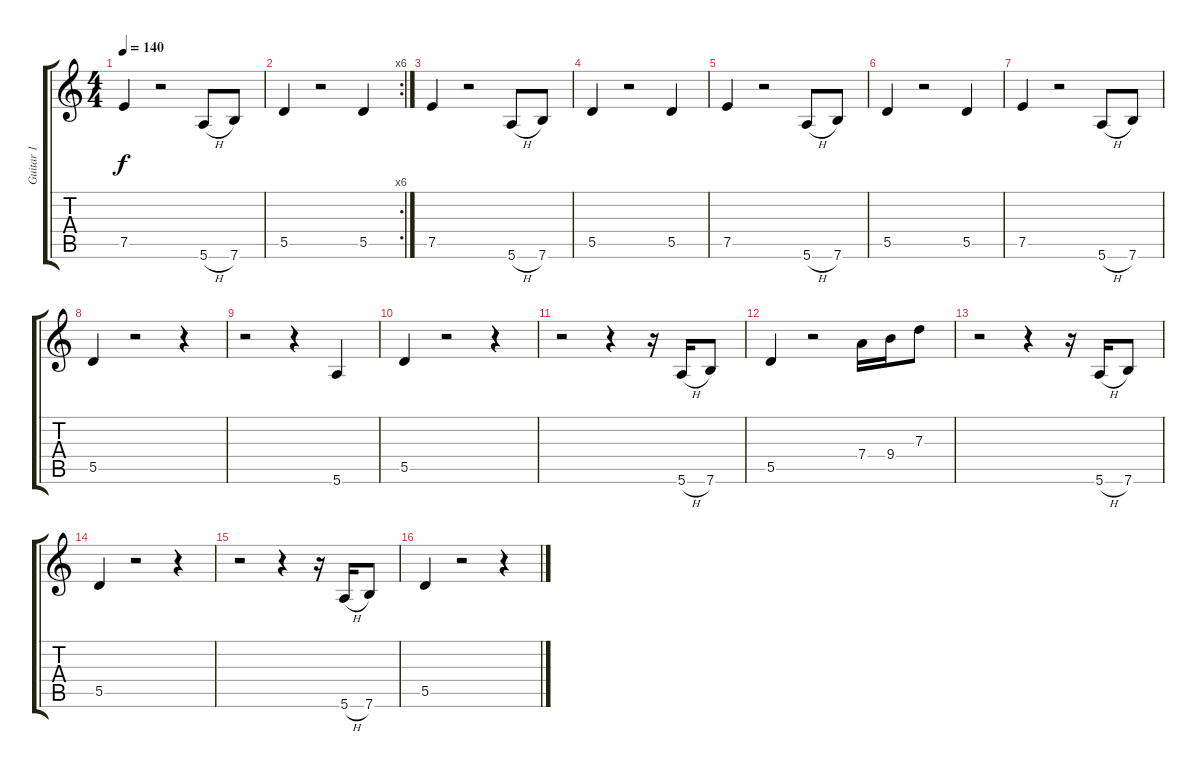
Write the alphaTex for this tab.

\track ("Guitar 1" "Guitar 1") {instrument electricguitarclean}
\staff {score tabs}
\tuning (E4 B3 G3 D3 A2 E2) {hide}
\ts (4 4)
\tempo 140
\clef g2
\ks c
7.5.4{dy f} r.2 5.6{h}.8 7.6.8 |
\rc 6
5.5.4 r.2 5.5.4 |
7.5.4 r.2 5.6{h}.8 7.6.8 |
5.5.4 r.2 5.5.4 |
7.5.4 r.2 5.6{h}.8 7.6.8 |
5.5.4 r.2 5.5.4 |
7.5.4 r.2 5.6{h}.8 7.6.8 |
5.5.4 r.2 r.4 |
r.2 r.4 5.6.4 |
5.5.4 r.2 r.4 |
r.2 r.4 r.16 5.6{h}.16 7.6.8 |
5.5.4 r.2 7.4.16 9.4.16 7.3.8 |
r.2 r.4 r.16 5.6{h}.16 7.6.8 |
5.5.4 r.2 r.4 |
r.2 r.4 r.16 5.6{h}.16 7.6.8 |
5.5.4 r.2 r.4
